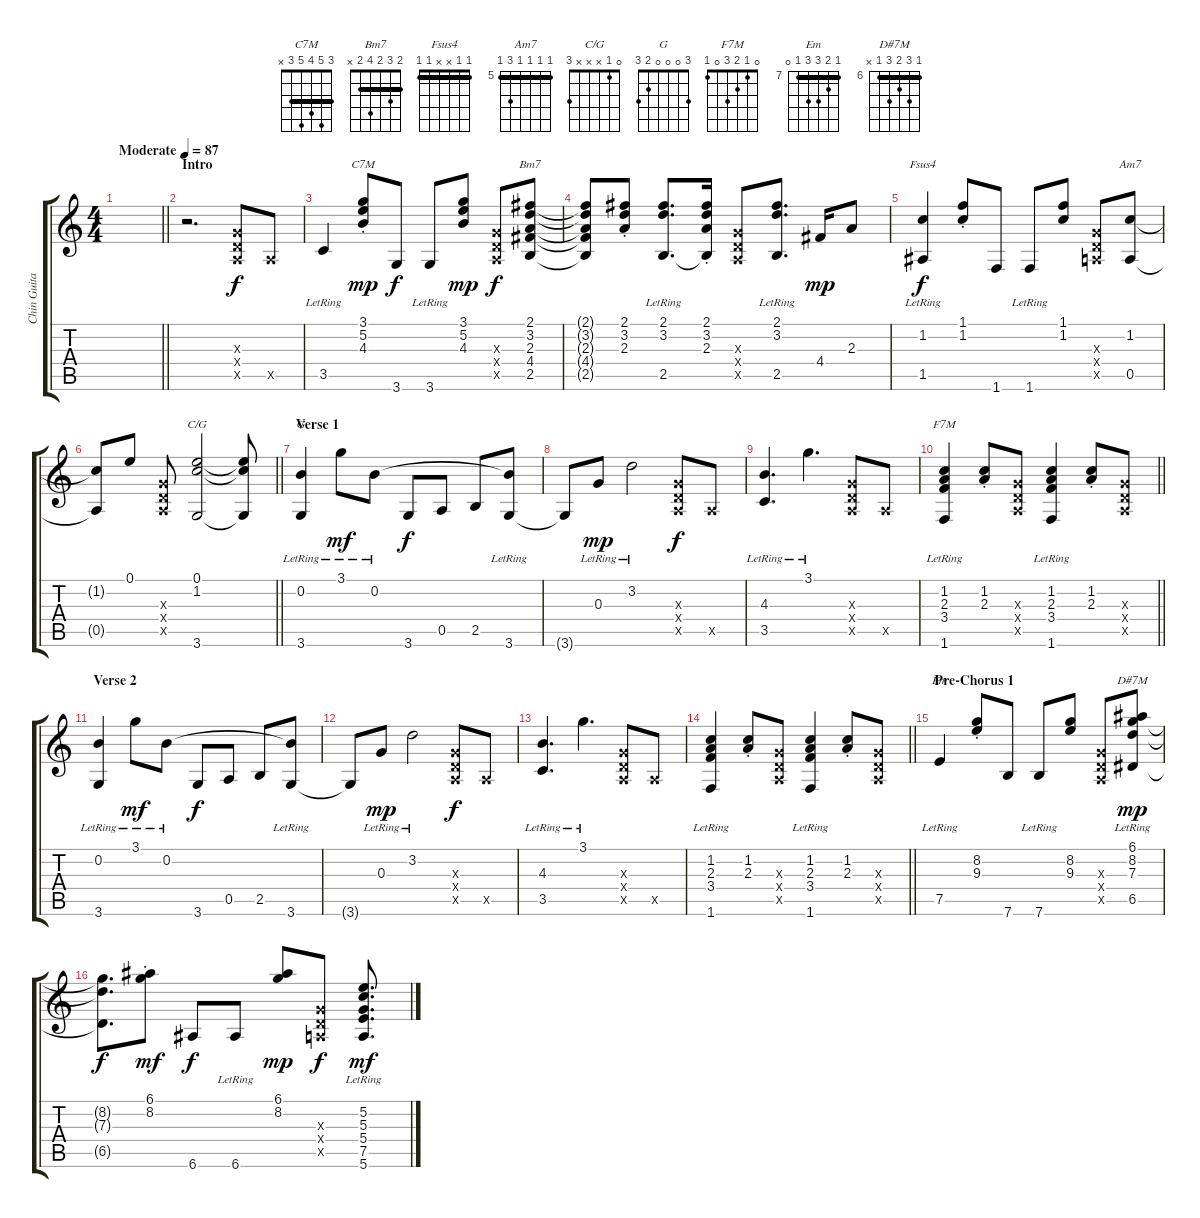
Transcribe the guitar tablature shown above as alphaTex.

\track ("Chin Guitar" "Chin Guita") {instrument acousticguitarsteel}
\staff {score tabs}
\tuning (E4 B3 G3 D3 A2 E2) {hide}
\chord ("C7M" 3 5 4 5 3 x) {barre 3}
\chord ("Bm7" 2 3 2 4 2 x) {barre 2}
\chord ("Fsus4" 1 1 x x 1 1) {barre 1}
\chord ("Am7" 5 5 5 5 7 5) {firstfret 5 barre 5}
\chord ("C/G" 0 1 x x x 3)
\chord ("G" 3 0 0 0 2 3)
\chord ("F7M" 0 1 2 3 0 1)
\chord ("Em" 7 8 9 9 7 0) {firstfret 7 barre 7}
\chord ("D#7M" 6 8 7 8 6 x) {firstfret 6 barre 6}
\ts (4 4)
\tempo (87 "Moderate")
\clef g2
\barLineRight lightlight
\ks c
|
\section ("" "Intro")
r.2{d} (0.3{x} 0.4{x} 0.5{x}).8 0.5{x}.8 |
3.5{lr}.4 (3.1{st} 5.2{st} 4.3{st}).8{ch "C7M" dy mp} 3.6.8{dy f} 3.6{lr}.8 (3.1 5.2 4.3).8{dy mp} (0.3{x} 0.4{x} 0.5{x}).8{dy f} (2.1 3.2 2.3 4.4 2.5).8{ch "Bm7"} |
(2.1{t} 3.2{t} 2.3{t} 4.4{t} 2.5{t}).8 (2.1{st} 3.2{st} 2.3{st}).8 (2.1 3.2 2.5{lr}).8{d} (2.1{st} 3.2{st} 2.3{st} 2.5{t}).16 (0.3{x} 0.4{x} 0.5{x}).8 (2.1 3.2 2.5{lr}).8{d} 4.4.16{dy mp} 2.3.8 |
(1.2 1.5{lr}).4{ch "Fsus4" dy f} (1.1{st} 1.2{st}).8 1.6.8 1.6{lr}.8 (1.1 1.2).8 (0.3{x} 0.4{x} 0.5{x}).8 (1.2 0.5).8{ch "Am7"} |
\barLineRight lightlight
(1.2{t} 0.5{t}).8 0.1.8 (0.3{x} 0.4{x} 0.5{x}).8 (0.1 1.2 3.6).2{ch "C/G"} (0.1{t} 1.2{t} 3.6{t}).8 |
\section ("" "Verse 1")
(0.2{lr} 3.6{lr}).4{ch "G"} 3.1{lr}.8{dy mf} 0.2{lr}.8 3.6.8{dy f} 0.5.8 2.5.8 (0.2{t} 3.6{lr}).8 |
3.6{t}.8 0.3{lr}.8{dy mp} 3.2{lr}.2 (0.3{x} 0.4{x} 0.5{x}).8{dy f} 0.5{x}.8 |
(4.3{lr} 3.5{lr}).4{d} 3.1{lr}.4{d} (0.3{x} 0.4{x} 0.5{x}).8 0.5{x}.8 |
\barLineRight lightlight
(1.2 2.3 3.4 1.6{lr}).4{ch "F7M"} (1.2{st} 2.3{st}).8 (0.3{x} 0.4{x} 0.5{x}).8 (1.2 2.3 3.4 1.6{lr}).4 (1.2{st} 2.3{st}).8 (0.3{x} 0.4{x} 0.5{x}).8 |
\section ("" "Verse 2")
(0.2{lr} 3.6{lr}).4 3.1{lr}.8{dy mf} 0.2{lr}.8 3.6.8{dy f} 0.5.8 2.5.8 (0.2{t} 3.6{lr}).8 |
3.6{t}.8 0.3{lr}.8{dy mp} 3.2{lr}.2 (0.3{x} 0.4{x} 0.5{x}).8{dy f} 0.5{x}.8 |
(4.3{lr} 3.5{lr}).4{d} 3.1{lr}.4{d} (0.3{x} 0.4{x} 0.5{x}).8 0.5{x}.8 |
\barLineRight lightlight
(1.2 2.3 3.4 1.6{lr}).4 (1.2{st} 2.3{st}).8 (0.3{x} 0.4{x} 0.5{x}).8 (1.2 2.3 3.4 1.6{lr}).4 (1.2{st} 2.3{st}).8 (0.3{x} 0.4{x} 0.5{x}).8 |
\section ("" "Pre-Chorus 1")
7.5{lr}.4{ch "Em"} (8.2{st} 9.3).8 7.6.8 7.6{lr}.8 (8.2 9.3).8 (0.3{x} 0.4{x} 0.5{x}).8 (6.1{lr} 8.2{lr} 7.3{lr} 6.5{lr}).8{ch "D#7M" dy mp} |
(8.2{t} 7.3{t} 6.5{t}).8{d dy f} (6.1{st} 8.2{st}).8{dy mf} 6.6.8{dy f} 6.6{lr}.8 (6.1 8.2).8{dy mp} (0.3{x} 0.4{x} 0.5{x}).8{dy f} (5.2{lr} 5.3{lr} 5.4{lr} 7.5{lr} 5.6{lr}).8{d dy mf}
